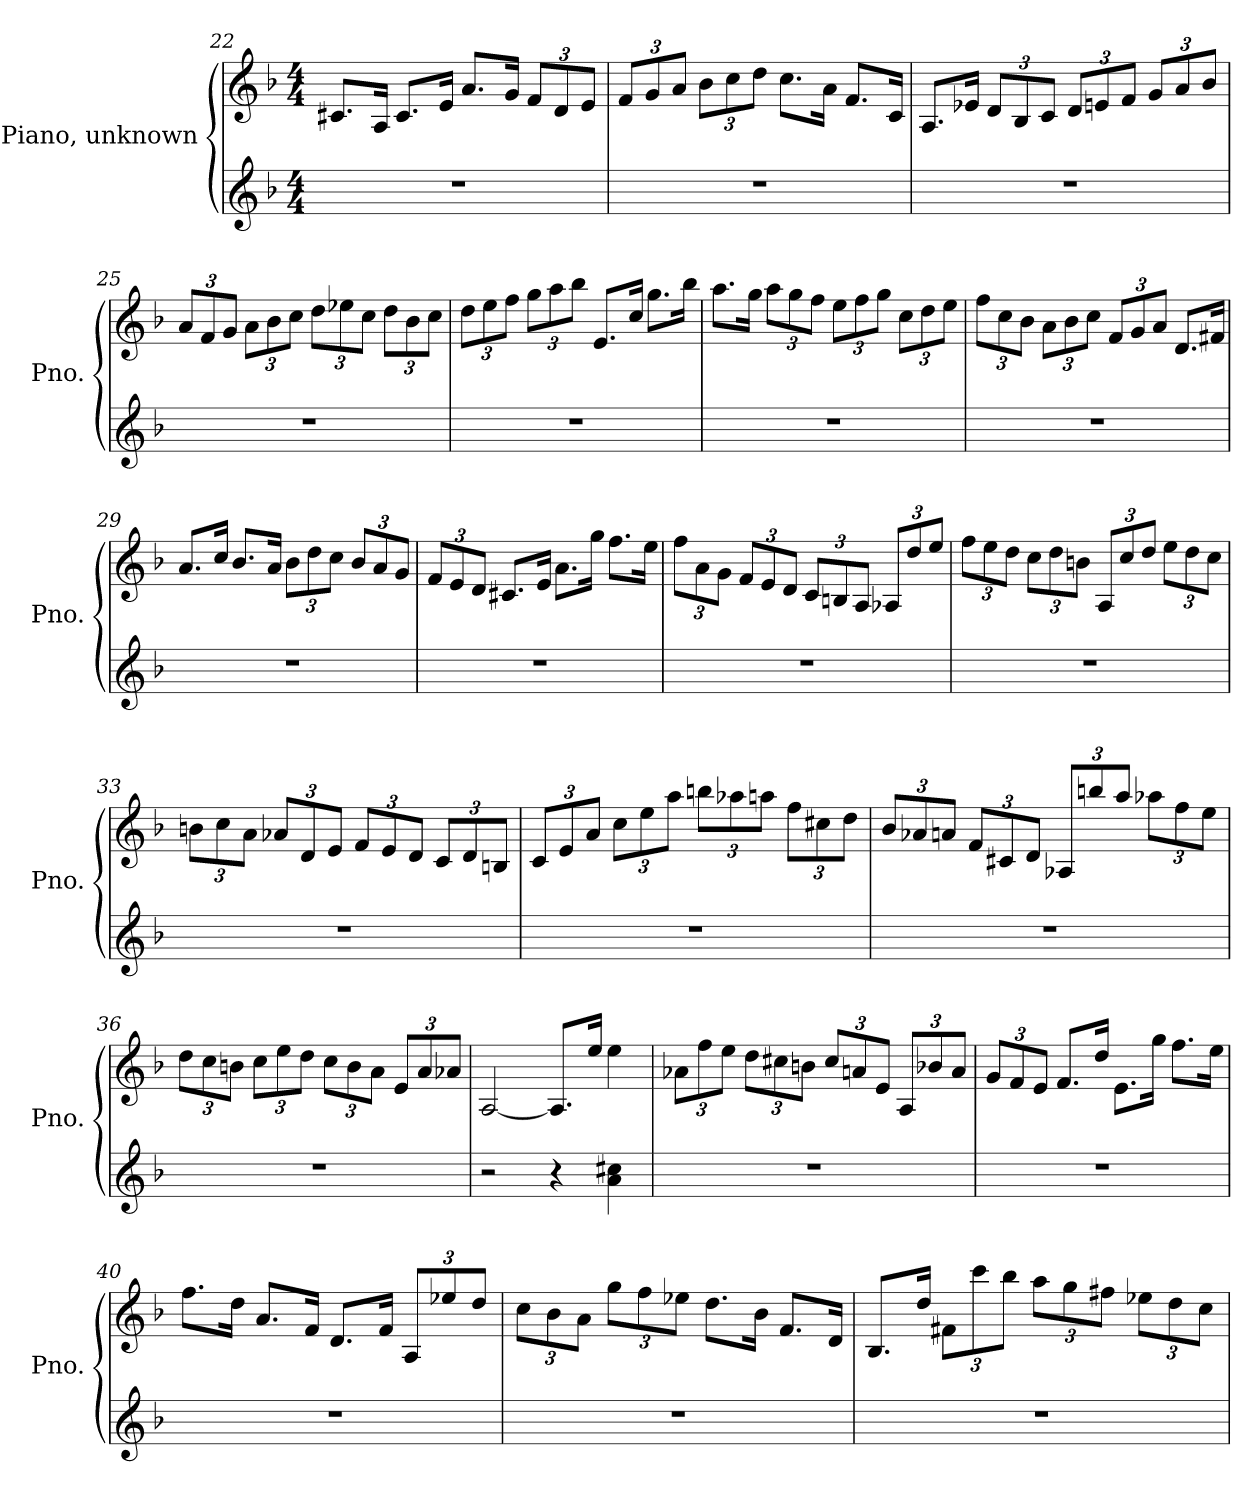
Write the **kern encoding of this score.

**kern	**kern
*part1	*part1
*staff2	*staff1
*I"Piano, unknown	*
*I'Pno.	*
*clefG2	*clefG2
*k[b-]	*k[b-]
*M4/4	*M4/4
=22	=22
1r	8.c#X/L
.	16A/Jk
.	8.c#/L
.	16e/Jk
.	8.a/L
.	16g/Jk
*	*Xbrackettup
.	12f/L
.	12d/
.	12e/J
!!LO:LB:g=z
=23	=23
1r	12f/L
.	12g/
.	12a/J
.	12b-\L
.	12cc\
.	12dd\J
.	8.cc\L
.	16a\Jk
.	8.f/L
.	16c/Jk
=24	=24
1r	8.A/L
.	16e-X/Jk
.	12d/L
.	12B-/
.	12c/J
.	12d/L
.	12en/
.	12f/J
.	12g/L
.	12a/
.	12b-/J
=25	=25
1r	12a/L
.	12f/
.	12g/J
.	12a\L
.	12b-\
.	12cc\J
.	12dd\L
.	12ee-X\
.	12cc\J
.	12dd\L
.	12b-\
.	12cc\J
!!LO:LB:g=z
=26	=26
1r	12dd\L
.	12ee\
.	12ff\J
.	12gg\L
.	12aa\
.	12bb-\J
.	8.e/L
.	16cc/Jk
.	8.gg\L
.	16bb-\Jk
=27	=27
1r	8.aa\L
.	16gg\Jk
.	12aa\L
.	12gg\
.	12ff\J
.	12ee\L
.	12ff\
.	12gg\J
.	12cc\L
.	12dd\
.	12ee\J
=28	=28
1r	12ff\L
.	12cc\
.	12b-\J
.	12a\L
.	12b-\
.	12cc\J
.	12f/L
.	12g/
.	12a/J
.	8.d/L
.	16f#X/Jk
!!LO:LB:g=z
=29	=29
1r	8.a/L
.	16cc/Jk
.	8.b-/L
.	16a/Jk
.	12b-\L
.	12dd\
.	12cc\J
.	12b-/L
.	12a/
.	12g/J
=30	=30
1r	12f/L
.	12e/
.	12d/J
.	8.c#X/L
.	16e/Jk
.	8.a\L
.	16gg\Jk
.	8.ff\L
.	16ee\Jk
=31	=31
1r	12ff\L
.	12a\
.	12g\J
.	12f/L
.	12e/
.	12d/J
.	12c/L
.	12Bn/
.	12A/J
.	12A-X/L
.	12dd/
.	12ee/J
!!LO:LB:g=z
=32	=32
1r	12ff\L
.	12ee\
.	12dd\J
.	12cc\L
.	12dd\
.	12bn\J
.	12A/L
.	12cc/
.	12dd/J
.	12ee\L
.	12dd\
.	12cc\J
=33	=33
1r	12bn\L
.	12cc\
.	12a\J
.	12a-X/L
.	12d/
.	12e/J
.	12f/L
.	12e/
.	12d/J
.	12c/L
.	12d/
.	12Bn/J
=34	=34
1r	12c/L
.	12e/
.	12a/J
.	12cc\L
.	12ee\
.	12aa\J
.	12bbn\L
.	12aa-X\
.	12aan\J
.	12ff\L
.	12cc#X\
.	12dd\J
!!LO:LB:g=z
=35	=35
1r	12b-/L
.	12a-X/
.	12an/J
.	12f/L
.	12c#X/
.	12d/J
.	12A-X/L
.	12bbn/
.	12aa/J
.	12aa-X\L
.	12ff\
.	12ee\J
=36	=36
1r	12dd\L
.	12cc\
.	12bn\J
.	12cc\L
.	12ee\
.	12dd\J
.	12cc\L
.	12b\
.	12a\J
.	12e/L
.	12a/
.	12a-X/J
=37	=37
2r	[2A/
4r	8.A/L]
.	16ee/Jk
4a\ 4cc#X\	4ee\
!!LO:PB:g=z
=38	=38
1r	12a-X\L
.	12ff\
.	12ee\J
.	12dd\L
.	12cc#X\
.	12bn\J
.	12cc#/L
.	12an/
.	12e/J
.	12A/L
.	12b-X/
.	12a/J
=39	=39
1r	12g/L
.	12f/
.	12e/J
.	8.f/L
.	16dd/Jk
.	8.e\L
.	16gg\Jk
.	8.ff\L
.	16ee\Jk
=40	=40
1r	8.ff\L
.	16dd\Jk
.	8.a/L
.	16f/Jk
.	8.d/L
.	16f/Jk
.	12A/L
.	12ee-X/
.	12dd/J
!!LO:LB:g=z
=41	=41
1r	12cc\L
.	12b-\
.	12a\J
.	12gg\L
.	12ff\
.	12ee-X\J
.	8.dd\L
.	16b-\Jk
.	8.f/L
.	16d/Jk
=42	=42
1r	8.B-/L
.	16dd/Jk
.	12f#X\L
.	12ccc\
.	12bb-\J
.	12aa\L
.	12gg\
.	12ff#X\J
.	12ee-X\L
.	12dd\
.	12cc\J
=	=
*-	*-
